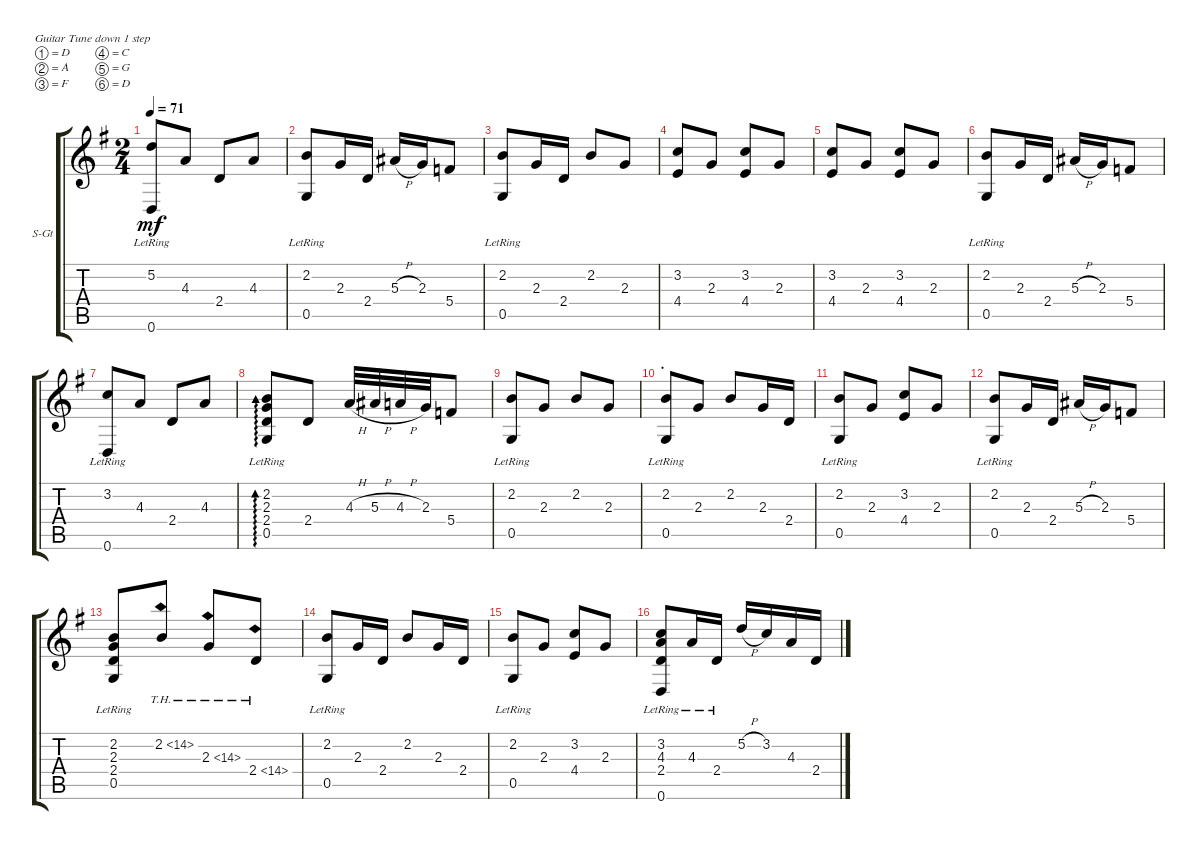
\defaultSystemsLayout 4
\bracketExtendMode groupsimilarinstruments
\firstSystemTrackNameOrientation horizontal
\otherSystemsTrackNameOrientation horizontal
\track ("Steel Guitar" "S-Gt") {instrument acousticguitarsteel}
\staff {score tabs}
\tuning (D4 A3 F3 C3 G2 D2)
\ts (2 4)
\tempo 71
\clef g2
\ks g
(5.2 0.6{lr}).8{dy mf} 4.3.8 2.4.8 4.3.8 |
(0.5{lr} 2.2).8 2.3.16 2.4.16 5.3{h}.16 2.3.16 5.4.8 |
(0.5{lr} 2.2).8 2.3.16 2.4.16 2.2.8 2.3.8 |
(3.2 4.4).8 2.3.8 (3.2 4.4).8 2.3.8 |
(3.2 4.4).8 2.3.8 (3.2 4.4).8 2.3.8 |
(0.5{lr} 2.2).8 2.3.16 2.4.16 5.3{h}.16 2.3.16 5.4.8 |
(0.6{lr} 3.2).8 4.3.8 2.4.8 4.3.8 |
(2.2 2.3 0.5{lr} 2.4).8{ad 0} 2.4.8 4.3{h}.32 5.3{h}.32 4.3{h}.32 2.3.32 5.4.8 |
(0.5{lr} 2.2).8 2.3.8 2.2.8 2.3.8 |
\section ("" ".")
(0.5{lr} 2.2).8 2.3.8 2.2.8 2.3.16 2.4.16 |
(0.5{lr} 2.2).8 2.3.8 (3.2 4.4).8 2.3.8 |
(0.5{lr} 2.2).8 2.3.16 2.4.16 5.3{h}.16 2.3.16 5.4.8 |
(0.5{lr} 2.3 2.2 2.4).8 2.2{th 12}.8 2.3{th 12}.8 2.4{th 12}.8 |
(0.5{lr} 2.2).8 2.3.16 2.4.16 2.2.8 2.3.16 2.4.16 |
(0.5{lr} 2.2).8 2.3.8 (3.2 4.4).8 2.3.8 |
(3.2{lr} 4.3{lr} 2.4{lr} 0.6{lr}).8 4.3{lr}.16 2.4{lr}.16 5.2{h}.16 3.2.16 4.3.16 2.4.16
